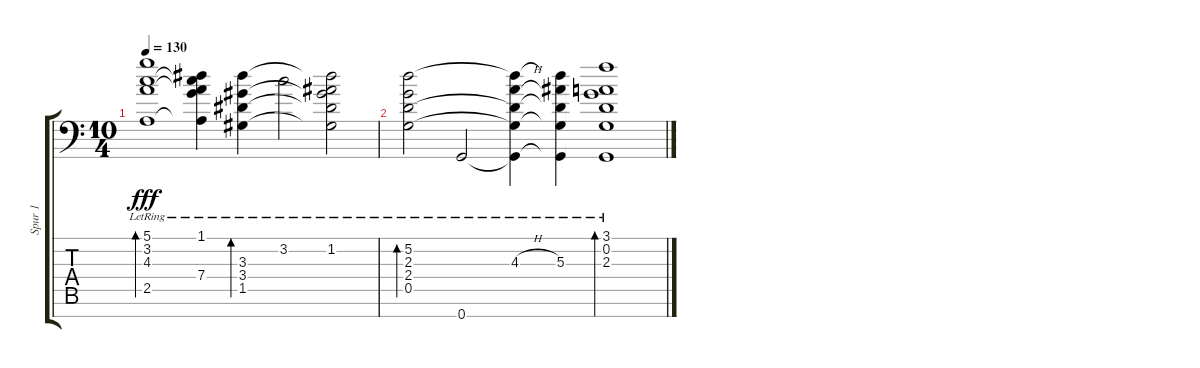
\track ("Spur 1" "Spur 1") {instrument acousticguitarsteel}
\staff {score tabs}
\tuning (D4 A3 F3 C3 G2 D2 G1) {hide}
\ts (10 4)
\tempo 130
\clef f4
\ks c
(5.1{t} 3.2{lr} 4.3{lr} 2.5{lr}).1{bd 240 dy fff} (1.1{lr} 3.2{t} 4.3{t} 7.4{t} 2.5{t}).4 (1.1{t} 3.3{lr} 3.4{lr} 1.5{lr}).4{bd 240} 3.2{lr}.2 (1.1{t} 1.2{lr} 3.3{t} 3.4{t} 1.5{t}).2 |
(5.2{lr} 2.3{lr} 2.4{lr} 0.5{lr}).2{bd 240} 0.7{lr}.2 (5.2{t} 4.3{h lr} 2.4{t} 0.5{t} 0.7{t}).4 (5.2{t} 5.3{lr} 2.4{t} 0.5{t} 0.7{t}).4 (3.1{lr} 0.2{lr} 2.3{lr} 2.4{t} 0.5{t} 0.7{t}).1{bd 240}
